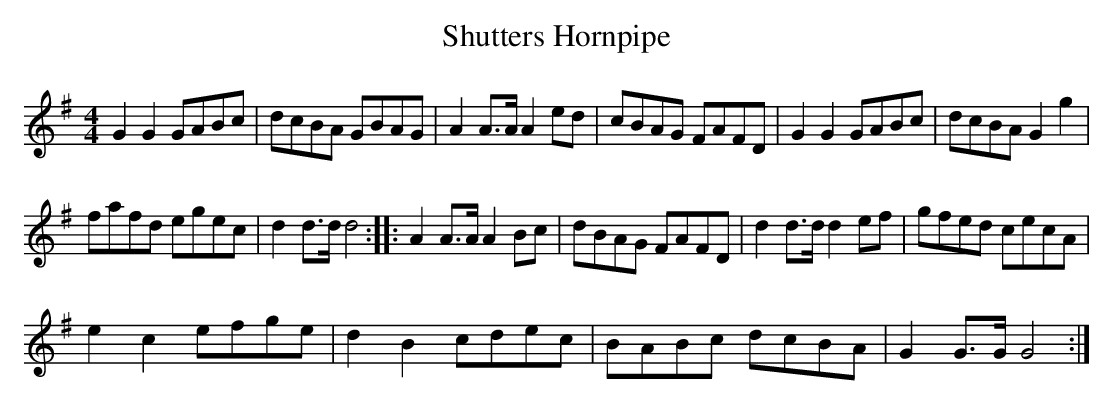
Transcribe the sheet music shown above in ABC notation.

X:1
T:Shutters Hornpipe
M:4/4
L:1/8
K:G
G2G2 GABc | dcBA GBAG | A2A>A A2ed |cBAG FAFD |\
G2G2 GABc | dcBA G2g2 |
fafd egec | d2d>d d4::\
A2A>A A2Bc | dBAG FAFD | d2d>d d2ef |gfed cecA|
e2c2 efge | d2B2 cdec | BABc dcBA | G2G>G G4:|
